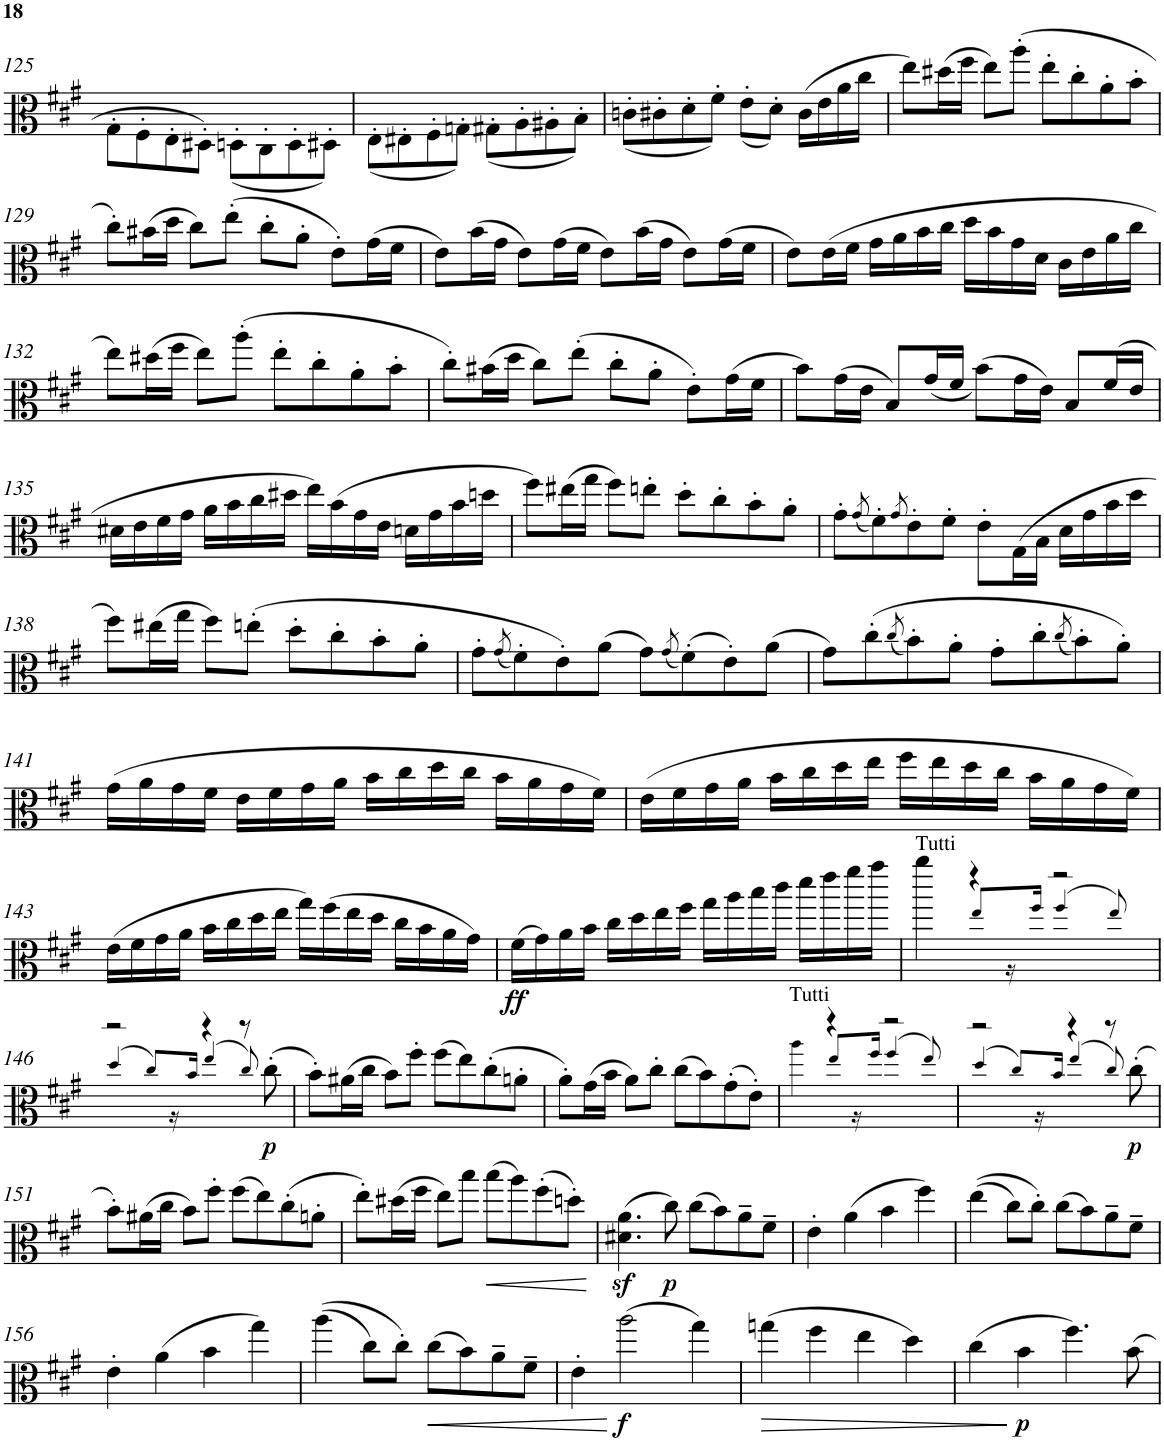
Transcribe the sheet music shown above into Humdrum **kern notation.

**kern	**dynam
*part1	*part1
*staff1	*staff1
*I"Viola	*
*I'Vla.	*
!!LO:PB:g=z
*clefC3	*
*k[f#c#g#]	*
*M4/4	*
*met(c)	*
=125	=125
8G#'\L	.
8F#'\	.
8E'\	.
8D#X'\J	.
(<8Dn'\L	.
8C#'\	.
8D'\	.
8D#X'\J)	.
=126	=126
(<8E'\L	.
8E#X'\	.
8F#'\	.
8Gn'\J)	.
(<8G#X'\L	.
8A'\	.
8A#X'\	.
8B'\J)	.
=127	=127
(<8cn'\L	.
8c#X'\	.
8d'\	.
8f#'\J)	.
(<8e'\L	.
8d'\J)	.
(>16c#\LL	.
16e\	.
16a\	.
16cc#\JJ	.
=128	=128
8ee\L)	.
(>16dd#X\L	.
16ff#\JJ	.
8ee\L)	.
(>8aa'\J	.
8ee'\L	.
8cc#'\	.
8a'\	.
8b'\J	.
!!LO:LB:g=z
=129	=129
8cc#'\L)	.
(>16b#X\L	.
16dd\JJ	.
8cc#\L)	.
(>8ee'\J	.
8cc#'\L	.
8a'\J	.
8e'\L)	.
(>16g#\L	.
16f#\JJ	.
=130	=130
8e\L)	.
(>16b\L	.
16g#\JJ	.
8e\L)	.
(>16g#\L	.
16f#\JJ	.
8e\L)	.
(>16b\L	.
16g#\JJ	.
8e\L)	.
(>16g#\L	.
16f#\JJ	.
=131	=131
8e\L)	.
(>16e\L	.
16f#\JJ	.
16g#\LL	.
16a\	.
16b\	.
16cc#\JJ	.
16dd\LL	.
16b\	.
16g#\	.
16d\JJ	.
16c#\LL	.
16e\	.
16a\	.
16cc#\JJ	.
!!LO:LB:g=z
=132	=132
8ee\L)	.
(>16dd#X\L	.
16ff#\JJ	.
8ee\L)	.
(>8aa'\J	.
8ee'\L	.
8cc#'\	.
8a'\	.
8b'\J	.
=133	=133
8cc#'\L)	.
(>16b#X\L	.
16dd\JJ	.
8cc#\L)	.
(>8ee'\J	.
8cc#'\L	.
8a'\J	.
8e'\L)	.
(>16g#\L	.
16f#\JJ	.
=134	=134
8b\L)	.
(>16g#\L	.
16e\JJ	.
8B/L)	.
(<16g#/L	.
16f#/JJ	.
(>8b\L)	.
16g#\L	.
16e\JJ)	.
8B/L	.
(>16f#/L	.
16e/JJ	.
!!LO:LB:g=z
=135	=135
16d#X\LL	.
16e\	.
16f#\	.
16g#\JJ	.
16a\LL	.
16b\	.
16cc#\	.
16dd#X\JJ	.
16ee\LL)	.
(>16b\	.
16g#\	.
16e\JJ	.
16dn\LL	.
16g#\	.
16b\	.
16ddn\JJ	.
=136	=136
8ff#\L)	.
(>16ee#X\L	.
16gg#\JJ	.
8ff#\L)	.
8een'\J	.
8dd'\L	.
8cc#'\	.
8b'\	.
8a'\J	.
=137	=137
8g#'\L	.
(<8qg#/	.
8f#'\)	.
8qg#/	.
8e'\	.
8f#'\J	.
8e'\L	.
(>16G#\L	.
16B\JJ	.
16d\LL	.
16g#\	.
16b\	.
16dd\JJ	.
!!LO:LB:g=z
=138	=138
8ff#\L)	.
(>16ee#X\L	.
16gg#\JJ	.
8ff#\L)	.
(>8een'\J	.
8dd'\L	.
8cc#'\	.
8b'\	.
8a'\J	.
=139	=139
8g#'\L	.
(<8qg#/	.
8f#'\)	.
8e'\)	.
(>8a\J	.
8g#\L)	.
(<8qg#/	.
(>8f#'\)	.
8e'\)	.
(>8a\J	.
=140	=140
8g#\L)	.
(>8cc#'\	.
(<8qcc#/	.
8b'\)	.
8a'\J	.
8g#'\L	.
8cc#'\	.
(<8qcc#/	.
8b'\)	.
8a'\J)	.
!!LO:LB:g=z
=141	=141
(>16g#\LL	.
16a\	.
16g#\	.
16f#\JJ	.
16e\LL	.
16f#\	.
16g#\	.
16a\JJ	.
16b\LL	.
16cc#\	.
16dd\	.
16cc#\JJ	.
16b\LL	.
16a\	.
16g#\	.
16f#\JJ)	.
=142	=142
(>16e\LL	.
16f#\	.
16g#\	.
16a\JJ	.
16b\LL	.
16cc#\	.
16dd\	.
16ee\JJ	.
16ff#\LL	.
16ee\	.
16dd\	.
16cc#\JJ	.
16b\LL	.
16a\	.
16g#\	.
16f#\JJ)	.
!!LO:LB:g=z
=143	=143
(>16e\LL	.
16f#\	.
16g#\	.
16a\JJ	.
16b\LL	.
16cc#\	.
16dd\	.
16ee\JJ	.
16gg#\LL)	.
(>16ff#\	.
16ee\	.
16dd\JJ	.
16cc#\LL	.
16b\	.
16a\	.
16g#\JJ)	.
=144	=144
!	!LO:DY:b
(>16f#\LL	ff
16g#\)	.
16a\	.
16b\JJ	.
16cc#\LL	.
16dd\	.
16ee\	.
16ff#\JJ	.
16gg#\LL	.
16aa\	.
16bb\	.
16ccc#\JJ	.
16ddd\LL	.
16eee\	.
16fff#\	.
16ggg#\JJ	.
=145	=145
*^	*
!LO:TX:a:t=Tutti	!	!
4aaa\	4ryy	.
4r	8ee!/L	.
.	16r	.
.	16ff#!/JJ	.
2r	(>4ff#!/	.
.	8ee!/)	.
.	8ryy	.
!!LO:LB:g=z	!!
=146	=146	=146
2r	(>4dd!/	.
.	8cc#!/L)	.
.	16r	.
.	16b!/JJ	.
4r	(>4ee!/	.
8r	8cc#!/)	.
!	!	!LO:DY:b
(>8cc#'\	8ryy	p
*v	*v	*
=147	=147
8b'\L)	.
(>16a#X\L	.
16cc#\JJ	.
8b\L)	.
8ff#'\J	.
(>8ff#\L	.
8ee\)	.
(>8cc#'\	.
8an'\J	.
=148	=148
8a'\L)	.
(>16g#\L	.
16b\JJ	.
8a\L)	.
8cc#'\J	.
(>8cc#\L	.
8b\)	.
(>8g#'\	.
8e'\J)	.
=149	=149
*^	*
!LO:TX:a:t=Tutti	!	!
4aa!\	4ryy	.
4r	8ee!/L	.
.	16r	.
.	16ff#!/JJ	.
2r	(>4ff#!/	.
.	8ee!/)	.
.	8ryy	.
=150	=150	=150
2r	(>4dd!/	.
.	8cc#!/L)	.
.	16r	.
.	16b!/JJ	.
4r	(>4ee!/	.
8r	8cc#!/)	.
!	!	!LO:DY:b
(>8cc#'\	8ryy	p
*v	*v	*
!!LO:LB:g=z
=151	=151
8b'\L)	.
(>16a#X\L	.
16cc#\JJ	.
8b\L)	.
8ff#'\J	.
(>8ff#\L	.
8ee\)	.
(>8cc#'\	.
8an'\J	.
=152	=152
8ee'\L)	.
(>16dd#X\L	.
16ff#\JJ	.
8ee\L)	.
8bb\J	.
!	!LO:HP:b
(>8bb\L	<
8aa\)	.
(>8ff#'\	.
8ddn'\J)	.
.	[
=153	=153
(>4.d#X\z< 4.a\z<	.
!	!LO:DY:b
8cc#\)	p
(>8cc#\L	.
8b\)	.
8a~\	.
8f#~\J	.
=154	=154
4e'\	.
(>4a\	.
4b\	.
4ff#\)	.
=155	=155
(>(>4ee\	.
8cc#\L)	.
8cc#'\J)	.
(>8cc#\L	.
8b\)	.
8a~\	.
8f#~\J	.
!!LO:LB:g=z
=156	=156
4e'\	.
(>4a\	.
4b\	.
4gg#\)	.
=157	=157
(>(>4aa\	.
8cc#\L)	.
8cc#'\J)	.
!	!LO:HP:b
(>8cc#\L	<
8b\)	.
8a~\	.
8f#~\J	.
=158	=158
4e'\	.
!	!LO:DY:n=1:b
(>2aa\	[ f
4gg#\)	.
=159	=159
!	!LO:HP:b
(>4ggn\	>
4ff#\	.
4ee\	.
4dd\)	.
=160	=160
(>4cc#\	.
!	!LO:DY:n=1:b
4b\	] p
4.ff#\)	.
8b\	.
=	=
*-	*-
